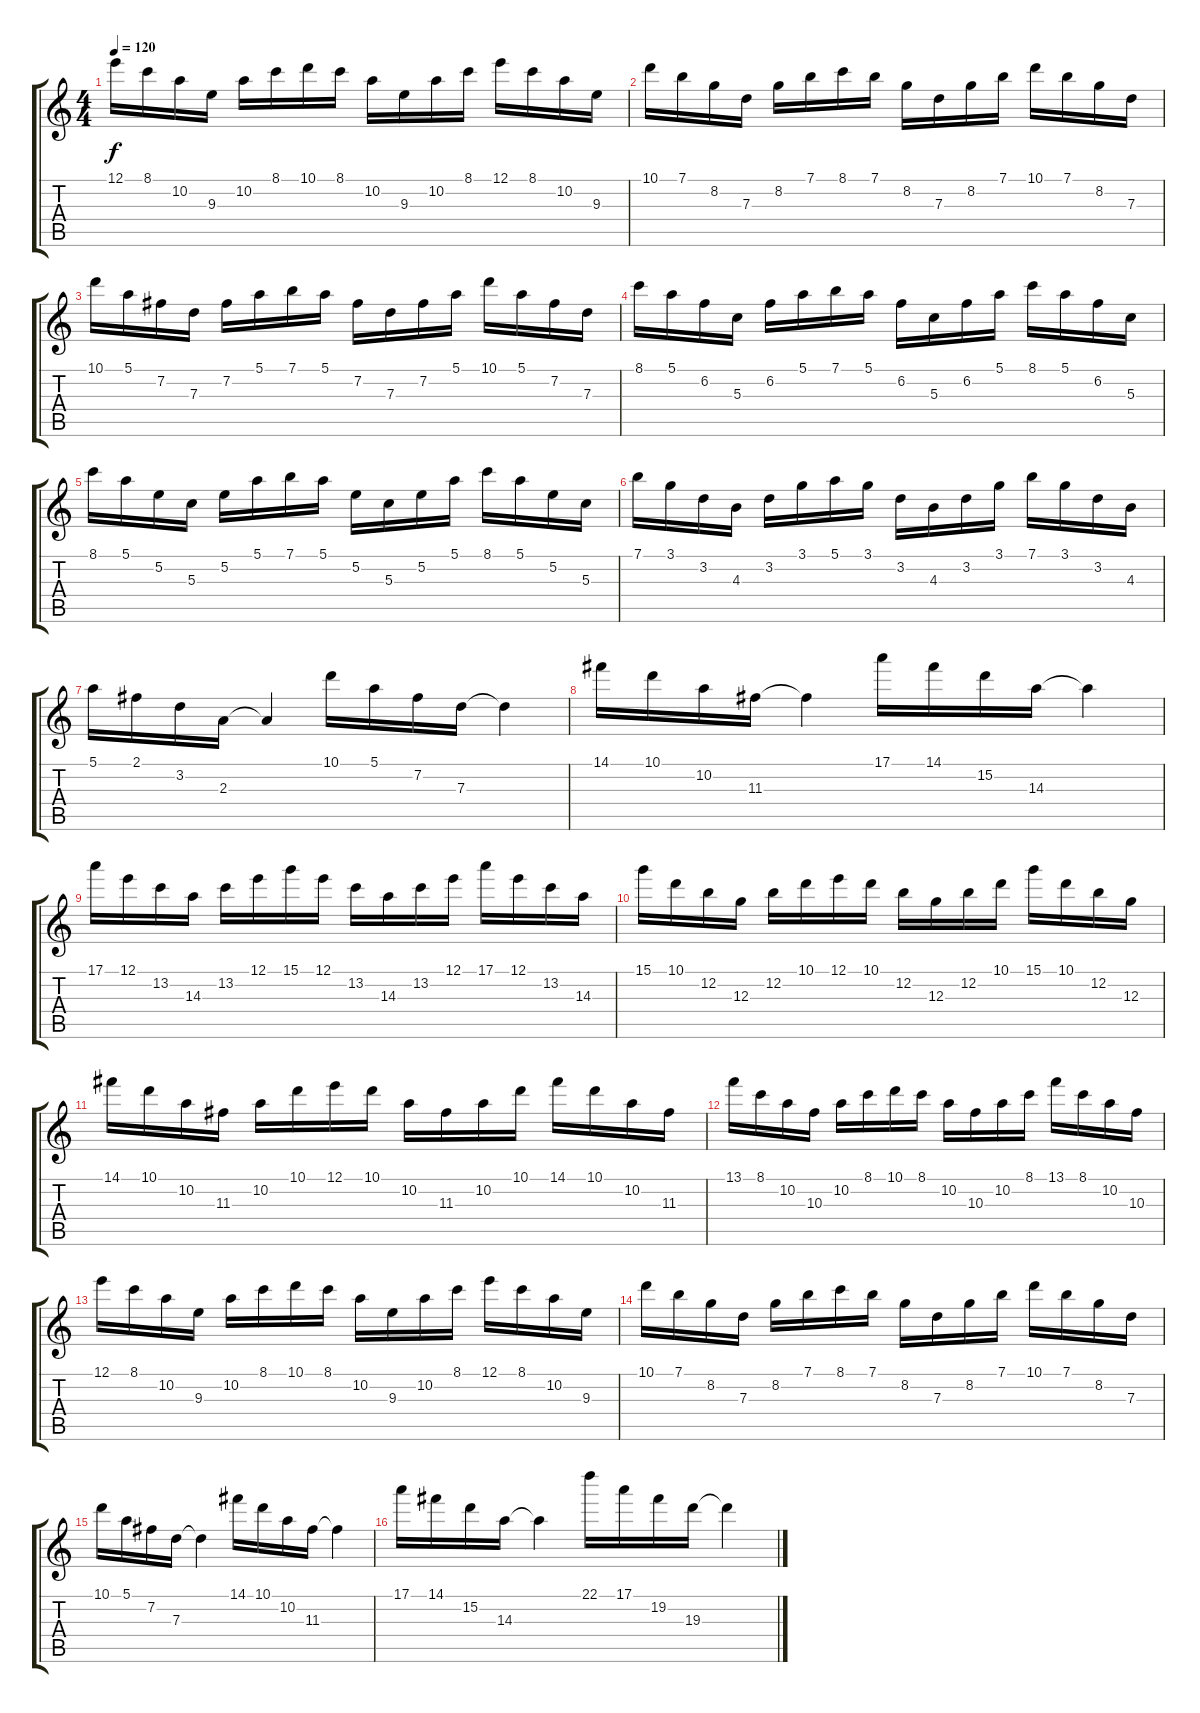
\track "" {instrument electricguitarmuted}
\staff {score tabs}
\tuning (E4 B3 G3 D3 A2 E2) {hide}
\ts (4 4)
\tempo 120
\clef g2
\ks c
12.1.16{dy f instrument electricguitarmuted} 8.1.16 10.2.16 9.3.16 10.2.16 8.1.16 10.1.16 8.1.16 10.2.16 9.3.16 10.2.16 8.1.16 12.1.16 8.1.16 10.2.16 9.3.16 |
10.1.16 7.1.16 8.2.16 7.3.16 8.2.16 7.1.16 8.1.16 7.1.16 8.2.16 7.3.16 8.2.16 7.1.16 10.1.16 7.1.16 8.2.16 7.3.16 |
10.1.16 5.1.16 7.2.16 7.3.16 7.2.16 5.1.16 7.1.16 5.1.16 7.2.16 7.3.16 7.2.16 5.1.16 10.1.16 5.1.16 7.2.16 7.3.16 |
8.1.16 5.1.16 6.2.16 5.3.16 6.2.16 5.1.16 7.1.16 5.1.16 6.2.16 5.3.16 6.2.16 5.1.16 8.1.16 5.1.16 6.2.16 5.3.16 |
8.1.16 5.1.16 5.2.16 5.3.16 5.2.16 5.1.16 7.1.16 5.1.16 5.2.16 5.3.16 5.2.16 5.1.16 8.1.16 5.1.16 5.2.16 5.3.16 |
7.1.16 3.1.16 3.2.16 4.3.16 3.2.16 3.1.16 5.1.16 3.1.16 3.2.16 4.3.16 3.2.16 3.1.16 7.1.16 3.1.16 3.2.16 4.3.16 |
5.1.16 2.1.16 3.2.16 2.3.16 2.3{t}.4 10.1.16 5.1.16 7.2.16 7.3.16 7.3{t}.4 |
14.1.16 10.1.16 10.2.16 11.3.16 11.3{t}.4 17.1.16 14.1.16 15.2.16 14.3.16 14.3{t}.4 |
17.1.16 12.1.16 13.2.16 14.3.16 13.2.16 12.1.16 15.1.16 12.1.16 13.2.16 14.3.16 13.2.16 12.1.16 17.1.16 12.1.16 13.2.16 14.3.16 |
15.1.16 10.1.16 12.2.16 12.3.16 12.2.16 10.1.16 12.1.16 10.1.16 12.2.16 12.3.16 12.2.16 10.1.16 15.1.16 10.1.16 12.2.16 12.3.16 |
14.1.16 10.1.16 10.2.16 11.3.16 10.2.16 10.1.16 12.1.16 10.1.16 10.2.16 11.3.16 10.2.16 10.1.16 14.1.16 10.1.16 10.2.16 11.3.16 |
13.1.16 8.1.16 10.2.16 10.3.16 10.2.16 8.1.16 10.1.16 8.1.16 10.2.16 10.3.16 10.2.16 8.1.16 13.1.16 8.1.16 10.2.16 10.3.16 |
12.1.16 8.1.16 10.2.16 9.3.16 10.2.16 8.1.16 10.1.16 8.1.16 10.2.16 9.3.16 10.2.16 8.1.16 12.1.16 8.1.16 10.2.16 9.3.16 |
10.1.16 7.1.16 8.2.16 7.3.16 8.2.16 7.1.16 8.1.16 7.1.16 8.2.16 7.3.16 8.2.16 7.1.16 10.1.16 7.1.16 8.2.16 7.3.16 |
10.1.16 5.1.16 7.2.16 7.3.16 7.3{t}.4 14.1.16 10.1.16 10.2.16 11.3.16 11.3{t}.4 |
17.1.16 14.1.16 15.2.16 14.3.16 14.3{t}.4 22.1.16 17.1.16 19.2.16 19.3.16 19.3{t}.4
